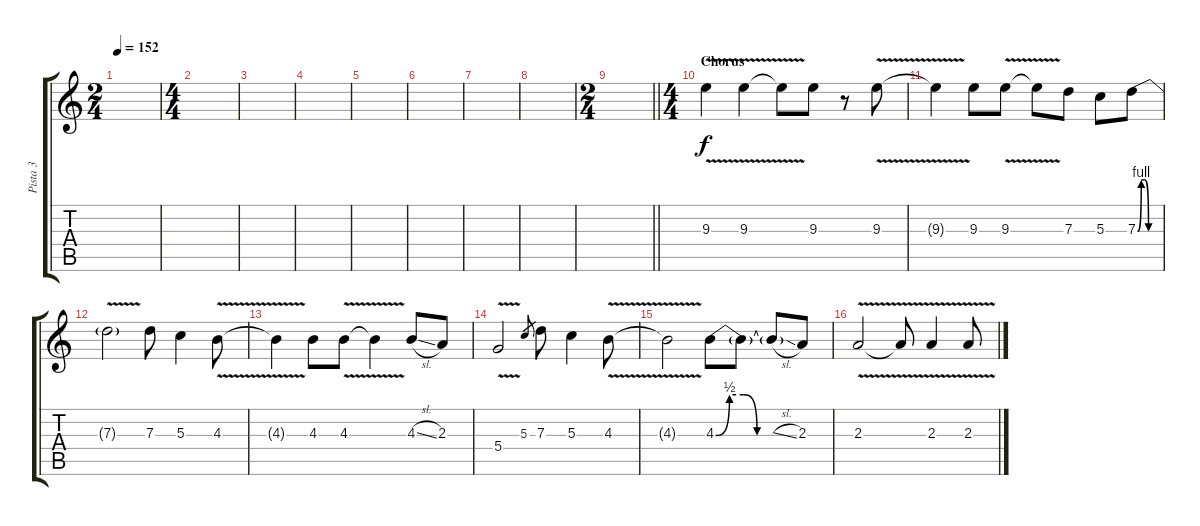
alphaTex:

\track ("Pista 3" "Pista 3") {instrument distortionguitar}
\staff {score tabs}
\tuning (E4 B3 G3 D3 A2 E2) {hide}
\ts (2 4)
\tempo 152
\clef g2
\ks c
|
\ts (4 4)
|
|
|
|
|
|
|
\ts (2 4)
\barLineRight lightlight
|
\ts (4 4)
\section ("" "Chorus")
9.3{v}.4 9.3{v}.4 9.3{t}.8 9.3.8 r.8 9.3{v}.8 |
9.3{t}.4 9.3.8 9.3{v}.8 9.3{t}.8 7.3.8 5.3.8 7.3{be (custom 0 0 10 4 20 4 30 0 60 0)}.8 |
7.3{v t}.2 7.3.8 5.3.4 4.3{v}.8 |
4.3{t}.4 4.3.8 4.3{v}.8 4.3{t}.4 4.3{sl}.8 2.3.8 |
5.4{v}.2 5.3.8{gr} 7.3.8 5.3.4 4.3{v}.8 |
4.3{t}.2 4.3{be (custom 0 0 10 2 20 2 30 0 60 0)}.8 4.3{t}.8 4.3{sl t}.8 2.3.8 |
2.3{v}.2 2.3{t}.8 2.3{v}.4 2.3{v}.8
